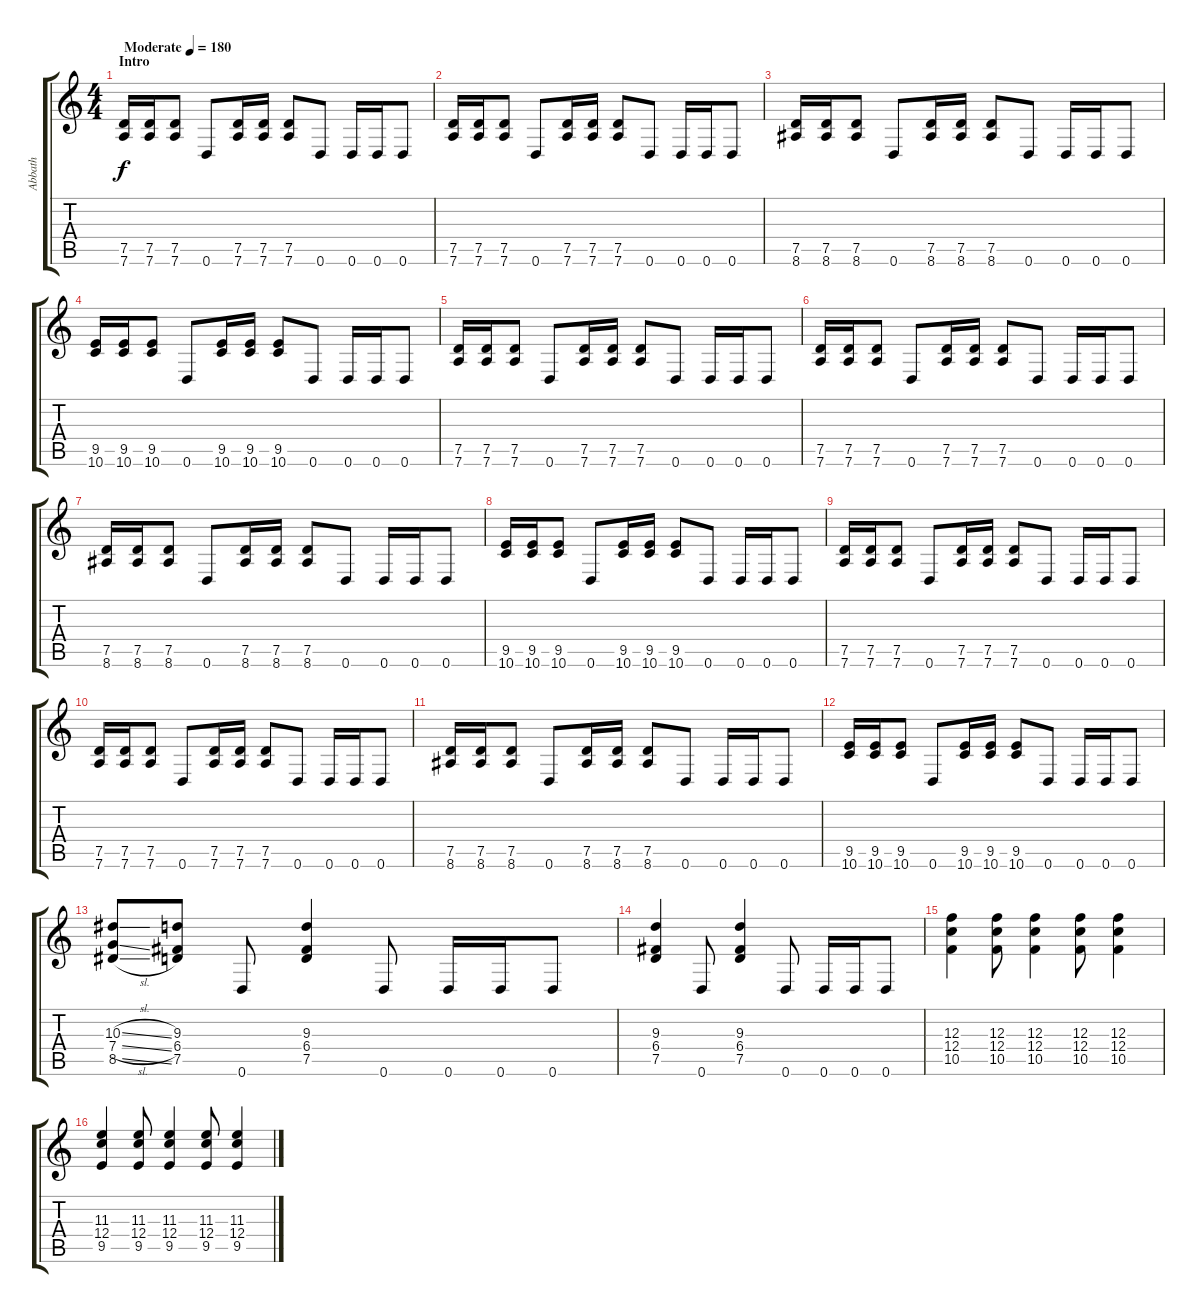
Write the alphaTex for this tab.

\track ("Abbath" "Abbath") {instrument distortionguitar}
\staff {score tabs}
\tuning (D4 A3 F3 C3 G2 D2) {hide}
\ts (4 4)
\section ("" "Intro")
\tempo (180 "Moderate")
\clef g2
\ks c
(7.5 7.6).16{dy f instrument distortionguitar} (7.5 7.6).16 (7.5 7.6).8 0.6.8 (7.5 7.6).16 (7.5 7.6).16 (7.5 7.6).8 0.6.8 0.6.16 0.6.16 0.6.8 |
(7.5 7.6).16 (7.5 7.6).16 (7.5 7.6).8 0.6.8 (7.5 7.6).16 (7.5 7.6).16 (7.5 7.6).8 0.6.8 0.6.16 0.6.16 0.6.8 |
(7.5 8.6).16 (7.5 8.6).16 (7.5 8.6).8 0.6.8 (7.5 8.6).16 (7.5 8.6).16 (7.5 8.6).8 0.6.8 0.6.16 0.6.16 0.6.8 |
(9.5 10.6).16 (9.5 10.6).16 (9.5 10.6).8 0.6.8 (9.5 10.6).16 (9.5 10.6).16 (9.5 10.6).8 0.6.8 0.6.16 0.6.16 0.6.8 |
(7.5 7.6).16 (7.5 7.6).16 (7.5 7.6).8 0.6.8 (7.5 7.6).16 (7.5 7.6).16 (7.5 7.6).8 0.6.8 0.6.16 0.6.16 0.6.8 |
(7.5 7.6).16 (7.5 7.6).16 (7.5 7.6).8 0.6.8 (7.5 7.6).16 (7.5 7.6).16 (7.5 7.6).8 0.6.8 0.6.16 0.6.16 0.6.8 |
(7.5 8.6).16 (7.5 8.6).16 (7.5 8.6).8 0.6.8 (7.5 8.6).16 (7.5 8.6).16 (7.5 8.6).8 0.6.8 0.6.16 0.6.16 0.6.8 |
(9.5 10.6).16 (9.5 10.6).16 (9.5 10.6).8 0.6.8 (9.5 10.6).16 (9.5 10.6).16 (9.5 10.6).8 0.6.8 0.6.16 0.6.16 0.6.8 |
(7.5 7.6).16 (7.5 7.6).16 (7.5 7.6).8 0.6.8 (7.5 7.6).16 (7.5 7.6).16 (7.5 7.6).8 0.6.8 0.6.16 0.6.16 0.6.8 |
(7.5 7.6).16 (7.5 7.6).16 (7.5 7.6).8 0.6.8 (7.5 7.6).16 (7.5 7.6).16 (7.5 7.6).8 0.6.8 0.6.16 0.6.16 0.6.8 |
(7.5 8.6).16 (7.5 8.6).16 (7.5 8.6).8 0.6.8 (7.5 8.6).16 (7.5 8.6).16 (7.5 8.6).8 0.6.8 0.6.16 0.6.16 0.6.8 |
(9.5 10.6).16 (9.5 10.6).16 (9.5 10.6).8 0.6.8 (9.5 10.6).16 (9.5 10.6).16 (9.5 10.6).8 0.6.8 0.6.16 0.6.16 0.6.8 |
(10.3{sl} 7.4{sl} 8.5{sl}).8 (9.3 6.4 7.5).8 0.6.8 (9.3 6.4 7.5).4 0.6.8 0.6.16 0.6.16 0.6.8 |
(9.3 6.4 7.5).4 0.6.8 (9.3 6.4 7.5).4 0.6.8 0.6.16 0.6.16 0.6.8 |
(12.3 12.4 10.5).4 (12.3 12.4 10.5).8 (12.3 12.4 10.5).4 (12.3 12.4 10.5).8 (12.3 12.4 10.5).4 |
(11.3 12.4 9.5).4 (11.3 12.4 9.5).8 (11.3 12.4 9.5).4 (11.3 12.4 9.5).8 (11.3 12.4 9.5).4
